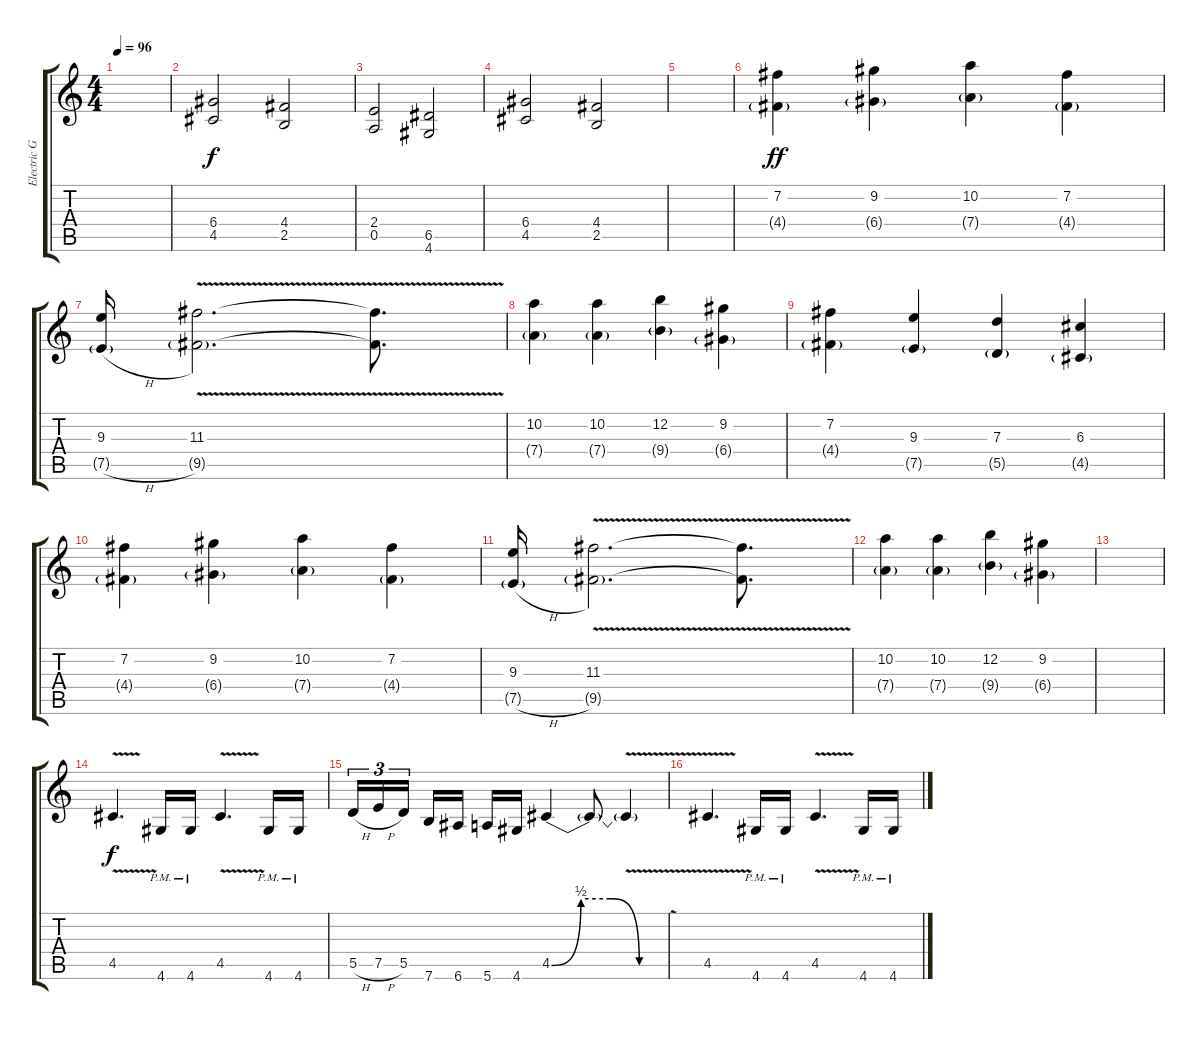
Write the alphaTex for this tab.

\track ("Electric Guitar" "Electric G") {instrument distortionguitar}
\staff {score tabs}
\tuning (E4 B3 G3 D3 A2 E2) {hide}
\ts (4 4)
\tempo 96
\clef g2
\ks c
|
(6.4 4.5).2{dy f} (4.4 2.5).2 |
(2.4 0.5).2 (6.5 4.6).2 |
(6.4 4.5).2 (4.4 2.5).2 |
|
(7.2 4.4{g}).4{dy ff} (9.2 6.4{g}).4 (10.2 7.4{g}).4 (7.2 4.4{g}).4 |
(9.3 7.5{h g}).16 (11.3 9.5{v g}).2{d} (11.3{v t} 9.5{v t}).8{d} |
(10.2 7.4{g}).4 (10.2 7.4{g}).4 (12.2 9.4{g}).4 (9.2 6.4{g}).4 |
(7.2 4.4{g}).4 (9.3 7.5{g}).4 (7.3 5.5{g}).4 (6.3 4.5{g}).4 |
(7.2 4.4{g}).4 (9.2 6.4{g}).4 (10.2 7.4{g}).4 (7.2 4.4{g}).4 |
(9.3 7.5{h g}).16 (11.3 9.5{v g}).2{d} (11.3{v t} 9.5{v t}).8{d} |
(10.2 7.4{g}).4 (10.2 7.4{g}).4 (12.2 9.4{g}).4 (9.2 6.4{g}).4 |
|
4.5{v}.4{d dy f} 4.6{pm}.16 4.6{pm}.16 4.5{v}.4{d} 4.6{pm}.16 4.6{pm}.16 |
5.5{h}.16{tu (3 2)} 7.5{h}.16{tu (3 2)} 5.5.16{tu (3 2)} 7.6.16 6.6.16 5.6.16 4.6.16 4.5{be (custom 0 0 15 2 30 2 45 0 60 0)}.4 4.5{t}.8 4.5{v t}.4 |
4.5{v}.4{d} 4.6{pm}.16 4.6{pm}.16 4.5{v}.4{d} 4.6{pm}.16 4.6{pm}.16
